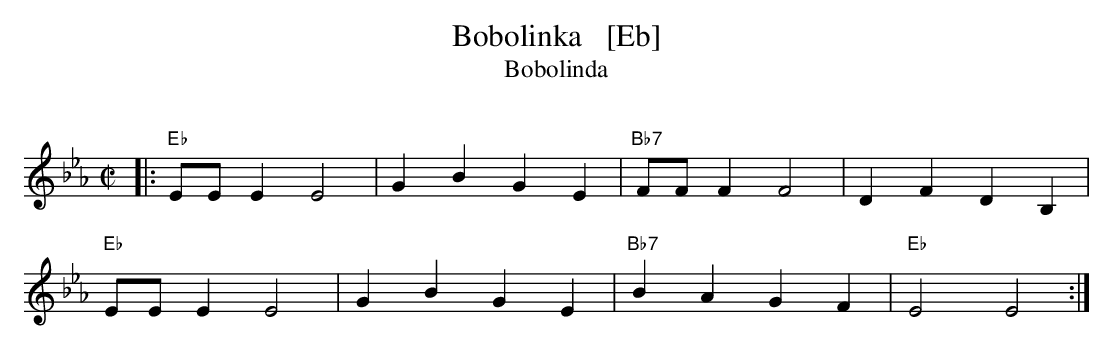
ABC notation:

X:1
T: Bobolinka   [Eb]
T: Bobolinda
C:
M: C|
L: 1/8
K: Eb
|:\
"Eb"EEE2 E4 | G2B2 G2E2 | "Bb7"FFF2 F4 | D2F2 D2B,2 |
"Eb"EEE2 E4 | G2B2 G2E2 | "Bb7"B2A2 G2F2 | "Eb"E4 E4 :|
